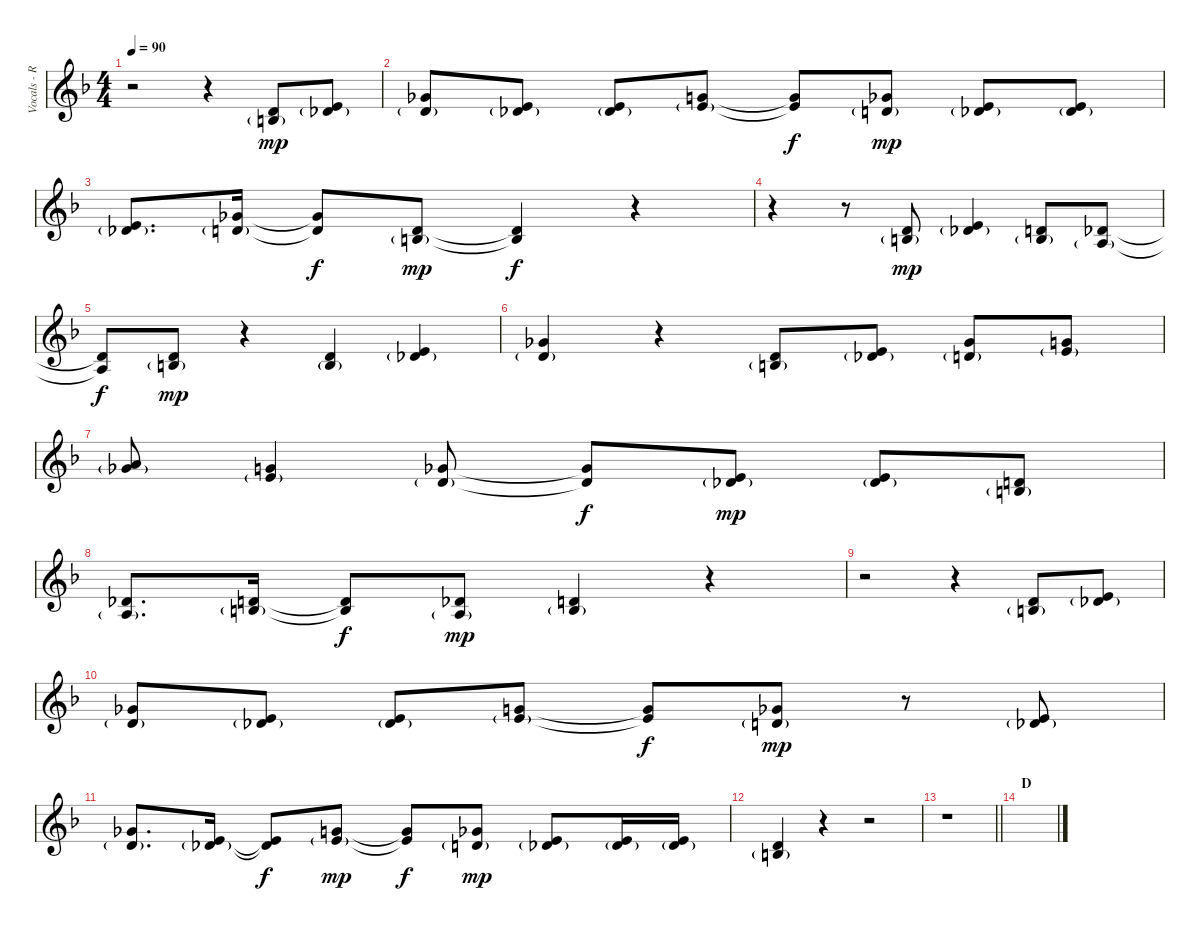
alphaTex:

\track ("Vocals - Ruki" "Vocals - R") {instrument lead6voice}
\staff {score}
\tuning (Db4 Ab3 E3 B2 Gb2 Db2) {hide}
\ts (4 4)
\tempo 90
\clef g2
\ks f
r.2{dy mp} r.4 (1.1 3.2{g}).8 (3.1 5.2{g}).8 |
(5.1 6.2{g}).8 (3.1 5.2{g}).8 (3.1 5.2{g}).8 (6.1 8.2{g}).8 (6.1{t} 8.2{t}).8{dy f} (5.1 6.2{g}).8{dy mp} (3.1 5.2{g}).8 (3.1 5.2{g}).8 |
(3.1 5.2{g}).8{d} (5.1 6.2{g}).16 (5.1{t} 6.2{t}).8{dy f} (1.1 3.2{g}).8{dy mp} (1.1{t} 3.2{t}).4{dy f} r.4 |
r.4 r.8 (1.1 3.2{g}).8{dy mp} (3.1 5.2{g}).4 (1.1 3.2{g}).8 (0.1 1.2{g}).8 |
(0.1{t} 1.2{t}).8{dy f} (1.1 3.2{g}).8{dy mp} r.4 (1.1 3.2{g}).4 (3.1 5.2{g}).4 |
(5.1 6.2{g}).4 r.4 (1.1 3.2{g}).8 (3.1 5.2{g}).8 (5.1 6.2{g}).8 (6.1 8.2{g}).8 |
(8.1 10.2{g}).8 (6.1 8.2{g}).4 (5.1 6.2{g}).8 (5.1{t} 6.2{t}).8{dy f} (3.1 5.2{g}).8{dy mp} (3.1 5.2{g}).8 (1.1 3.2{g}).8 |
(0.1 1.2{g}).8{d} (1.1 3.2{g}).16 (1.1{t} 3.2{t}).8{dy f} (0.1 1.2{g}).8{dy mp} (1.1 3.2{g}).4 r.4 |
r.2 r.4 (1.1 3.2{g}).8 (3.1 5.2{g}).8 |
(5.1 6.2{g}).8 (3.1 5.2{g}).8 (3.1 5.2{g}).8 (6.1 8.2{g}).8 (6.1{t} 8.2{t}).8{dy f} (5.1 6.2{g}).8{dy mp} r.8 (3.1 5.2{g}).8 |
(5.1 6.2{g}).8{d} (3.1 5.2{g}).16 (3.1{t} 5.2{t}).8{dy f} (6.1 8.2{g}).8{dy mp} (6.1{t} 8.2{t}).8{dy f} (5.1 6.2{g}).8{dy mp} (3.1 5.2{g}).8 (3.1 5.2{g}).16 (3.1 5.2{g}).16 |
(1.1 3.2{g}).4 r.4 r.2 |
\barLineRight lightlight
r.1 |
\section ("" "D")
